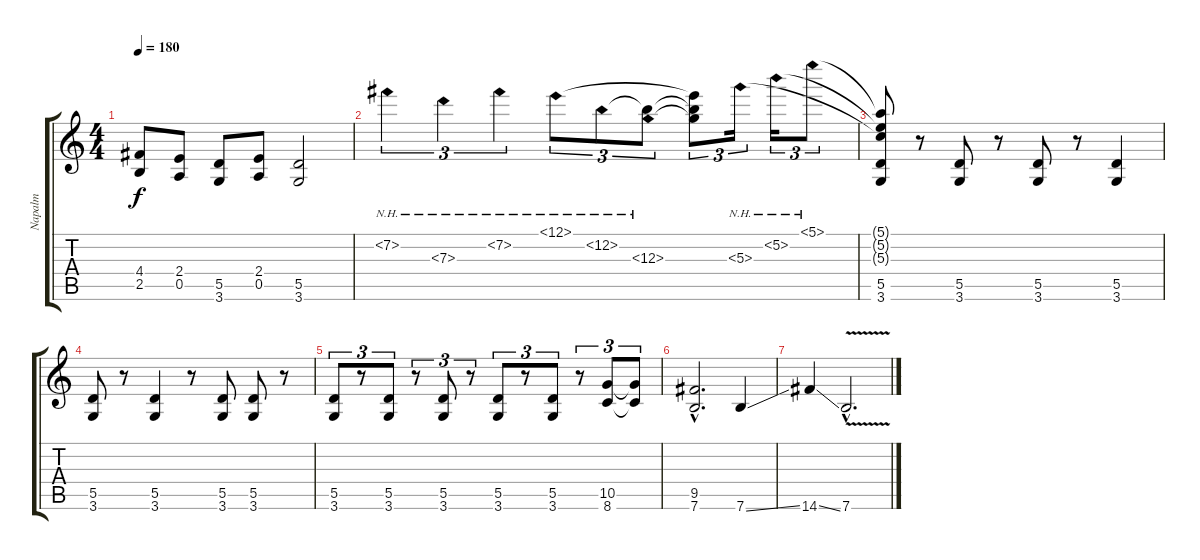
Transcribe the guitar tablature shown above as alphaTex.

\track ("Napalm" "Napalm") {instrument distortionguitar}
\staff {score tabs}
\tuning (E4 B3 G3 D3 A2 E2) {hide}
\ts (4 4)
\tempo 180
\clef g2
\ks c
(4.4{t} 2.5{t}).8{dy f} (2.4 0.5).8 (5.5 3.6).8 (2.4 0.5).8 (5.5 3.6).2 |
7.2{nh}.4{tu (3 2)} 7.3{nh}.4{tu (3 2)} 7.2{nh}.4{tu (3 2)} 12.1{nh}.8{tu (3 2)} 12.2{nh}.8{tu (3 2)} (12.2{t} 12.3{nh}).8{tu (3 2)} (12.1{t} 12.2{t} 12.3{t}).8{tu (3 2)} 5.3{nh}.16{tu (3 2)} 5.2{nh}.16{tu (3 2)} 5.1{nh}.8{tu (3 2)} |
(5.1{t} 5.2{t} 5.3{t} 5.5 3.6).8 r.8 (5.5 3.6).8 r.8 (5.5 3.6).8 r.8 (5.5 3.6).4 |
(5.5 3.6).8 r.8 (5.5 3.6).4 r.8 (5.5 3.6).8 (5.5 3.6).8 r.8 |
(5.5 3.6).8{tu (3 2)} r.8{tu (3 2)} (5.5 3.6).8{tu (3 2)} r.8{tu (3 2)} (5.5 3.6).8{tu (3 2)} r.8{tu (3 2)} (5.5 3.6).8{tu (3 2)} r.8{tu (3 2)} (5.5 3.6).8{tu (3 2)} r.8{tu (3 2)} (10.5 8.6).8{tu (3 2)} (10.5{t} 8.6{t}).8{tu (3 2)} |
(9.5{hac} 7.6{hac}).2{d} 7.6{ss}.4 |
14.6{ss}.4 7.6{v hac}.2{d}
